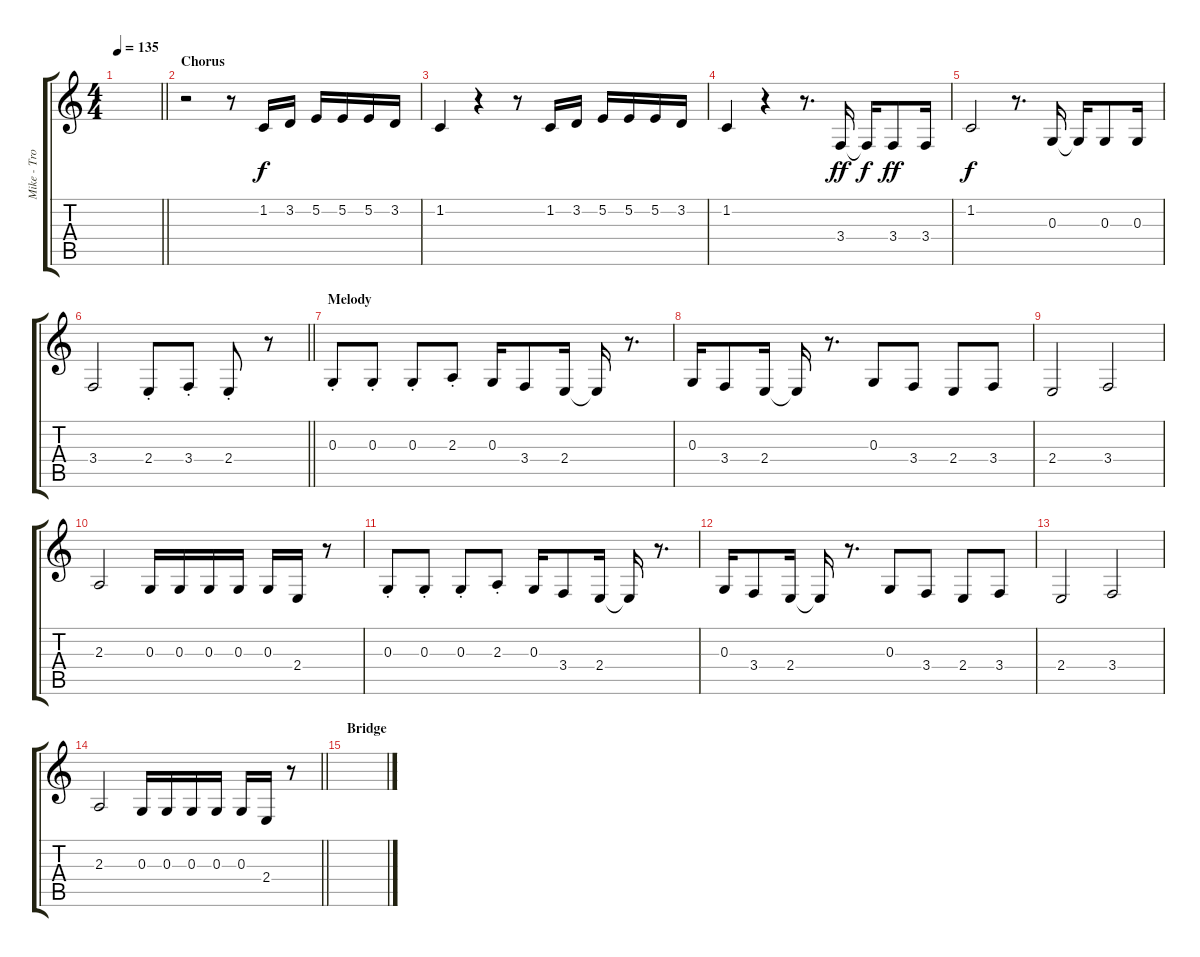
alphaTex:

\track ("Mike - Trombone" "Mike - Tro") {instrument trombone}
\staff {score tabs}
\tuning (E4 B3 G3 D3 A2 E2) {hide}
\ts (4 4)
\tempo 135
\clef g2
\barLineRight lightlight
\ks c
|
\section ("" "Chorus")
r.2 r.8 1.2.16 3.2.16 5.2.16 5.2.16 5.2.16 3.2.16 |
1.2.4 r.4 r.8 1.2.16 3.2.16 5.2.16 5.2.16 5.2.16 3.2.16 |
1.2.4 r.4 r.8{d} 3.4.16{dy ff} 3.4{t}.16{dy f} 3.4.8{dy ff} 3.4.16 |
1.2.2{dy f} r.8{d} 0.3.16 0.3{t}.16 0.3.8 0.3.16 |
\barLineRight lightlight
3.4.2 2.4{st}.8 3.4{st}.8 2.4{st}.8 r.8 |
\section ("" "Melody")
0.3{st}.8 0.3{st}.8 0.3{st}.8 2.3{st}.8 0.3.16 3.4.8 2.4.16 2.4{t}.16 r.8{d} |
0.3.16 3.4.8 2.4.16 2.4{t}.16 r.8{d} 0.3.8 3.4.8 2.4.8 3.4.8 |
2.4.2 3.4.2 |
2.3.2 0.3.16 0.3.16 0.3.16 0.3.16 0.3.16 2.4.16 r.8 |
0.3{st}.8 0.3{st}.8 0.3{st}.8 2.3{st}.8 0.3.16 3.4.8 2.4.16 2.4{t}.16 r.8{d} |
0.3.16 3.4.8 2.4.16 2.4{t}.16 r.8{d} 0.3.8 3.4.8 2.4.8 3.4.8 |
2.4.2 3.4.2 |
\barLineRight lightlight
2.3.2 0.3.16 0.3.16 0.3.16 0.3.16 0.3.16 2.4.16 r.8 |
\section ("" "Bridge")
